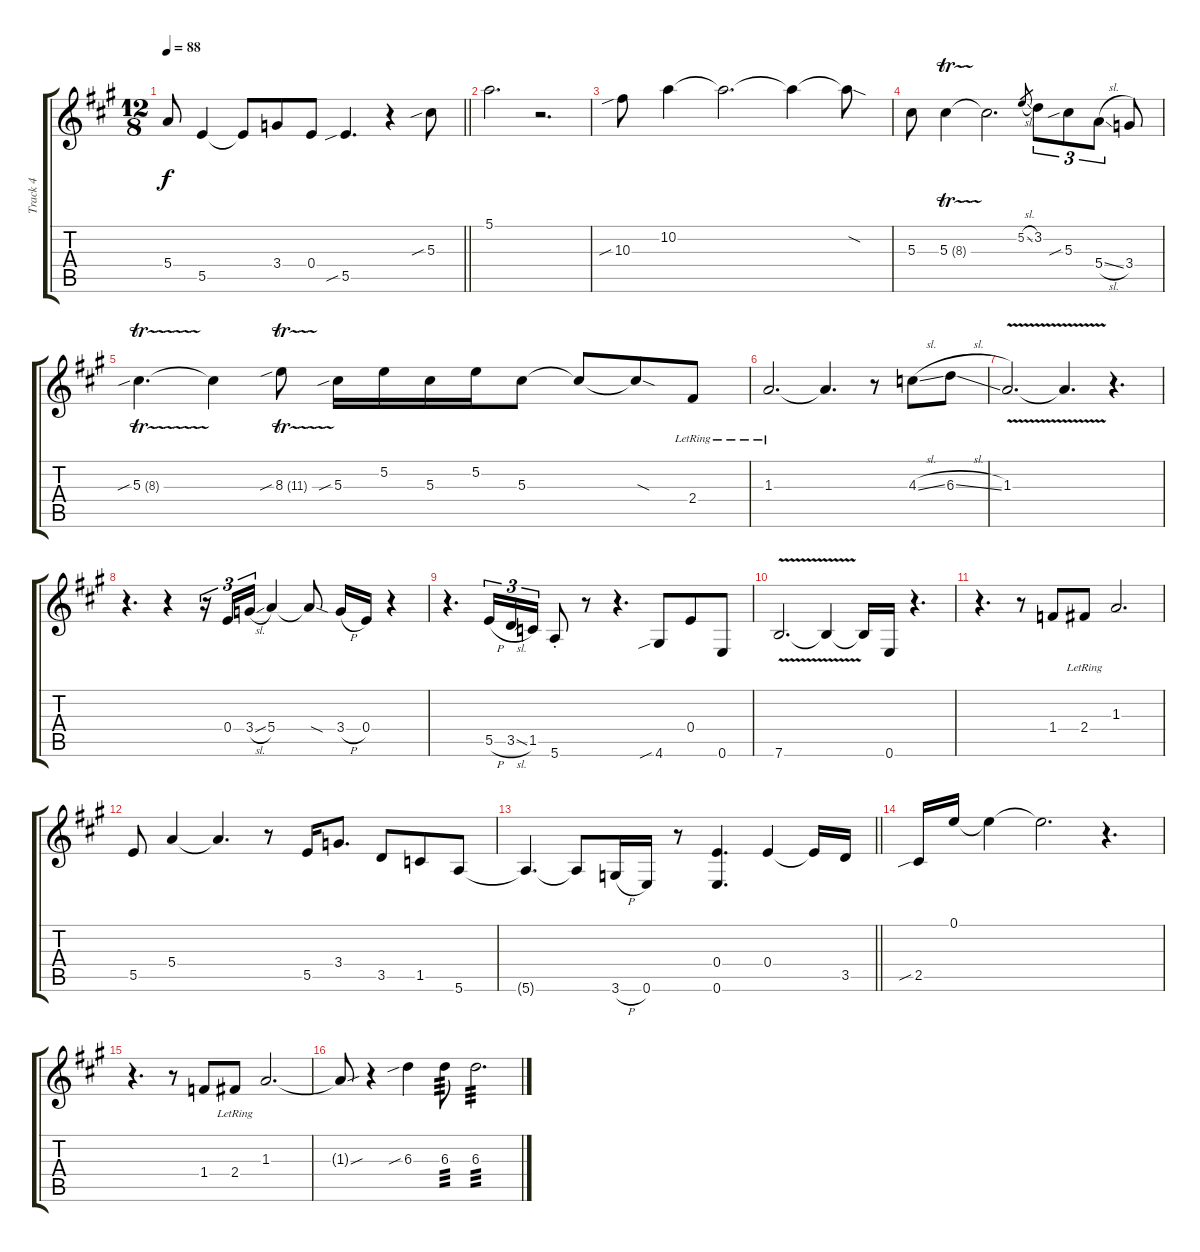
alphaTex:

\track ("Track 4" "Track 4") {instrument electricguitarclean}
\staff {score tabs}
\tuning (E4 B3 Ab3 E3 B2 E2) {hide}
\ts (12 8)
\tempo 88
\clef g2
\barLineRight lightlight
\ks a
5.4.8{dy f} 5.5.4 5.5{t}.8 3.4.8 0.4.8 5.5{sib}.4{d} r.4 5.3{sib}.8 |
5.1.2{d} r.2{d} |
10.3{sib}.8 10.2.4 10.2{t}.2{d} 10.2{t}.4 10.2{sod t}.8 |
5.3.8 5.3{tr (8 32)}.4 5.3{t}.2{d} 5.2{sl}.8{gr} 3.2.8{tu (3 2)} 5.3{sib}.8{tu (3 2)} 5.4{sl}.8{tu (3 2)} 3.4.8 |
5.3{tr (8 32) sib}.4{d} 5.3{t}.4 8.3{tr (11 32) sib}.8 5.3{sib}.16 5.2.16 5.3.16 5.2.16 5.3.8 5.3{t}.8 5.3{sod t}.8 2.4{lr}.8 |
1.3{lr}.2{d} 1.3{t}.4{d} r.8 4.3{sl}.8 6.3{sl}.8 |
1.3{v}.2{d} 1.3{t}.4{d} r.4{d} |
r.4{d} r.4 r.16{tu (3 2)} 0.4.16{tu (3 2)} 3.4{sl}.16{tu (3 2)} 5.4.4 5.4{sod t}.8 3.4{h}.16 0.4.16 r.4 |
r.4{d} 5.5{h}.16{tu (3 2)} 3.5{sl}.16{tu (3 2)} 1.5.16{tu (3 2)} 5.6{st}.8 r.8 r.4{d} 4.6{sib}.8 0.4.8 0.6.8 |
7.6{v}.2{d} 7.6{t}.4 7.6{t}.16 0.6.16 r.4{d} |
r.4{d} r.8 1.4.8 2.4{lr}.8 1.3.2{d} |
5.5.8 5.4.4 5.4{t}.4{d} r.8 5.5.16 3.4.8{d} 3.5.8 1.5.8 5.6.8 |
\barLineRight lightlight
5.6{t}.4{d} 5.6{t}.8 3.6{h}.16 0.6.16 r.8 (0.4 0.6).4{d} 0.4.4 0.4{t}.16 3.5.16 |
2.5{sib}.16 0.1.16 0.1{t}.4 0.1{t}.2{d} r.4{d} |
r.4{d} r.8 1.4.8 2.4{lr}.8 1.3.2{d} |
1.3{sou t}.8 r.4 6.3{sib}.4 6.3.8{tp 3} 6.3.2{d tp 3}
